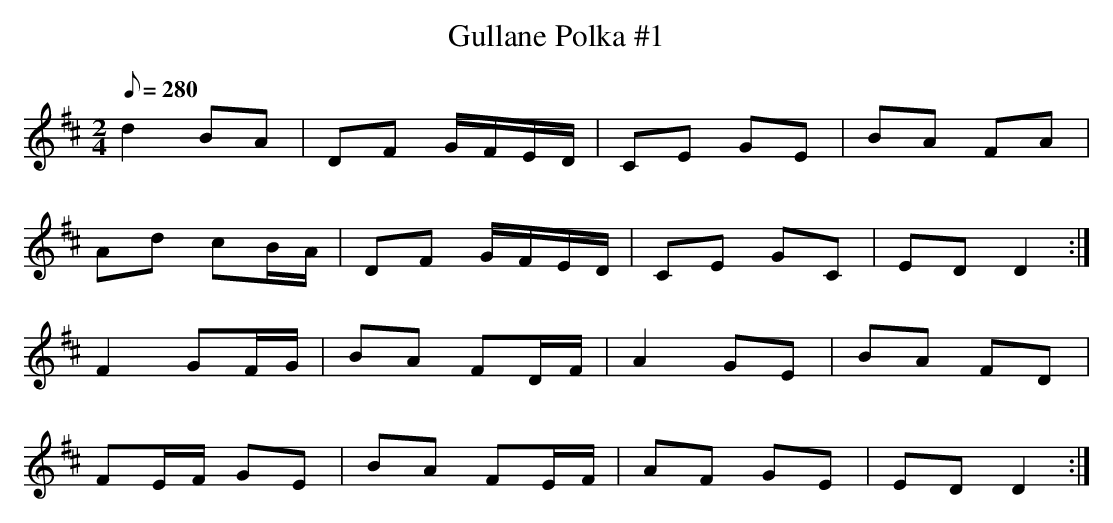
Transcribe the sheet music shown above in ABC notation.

X:1
T: Gullane Polka #1
L: 1/8
M: 2/4
Q: 280
K: D
d2 BA|DF G/F/E/D/|CE GE|BA FA|
Ad cB/A/|DF G/F/E/D/|CE GC|ED D2 :|
F2 GF/G/|BA FD/F/|A2 GE|BA FD|
FE/F/ GE|BA FE/F/|AF GE|ED D2 :|
